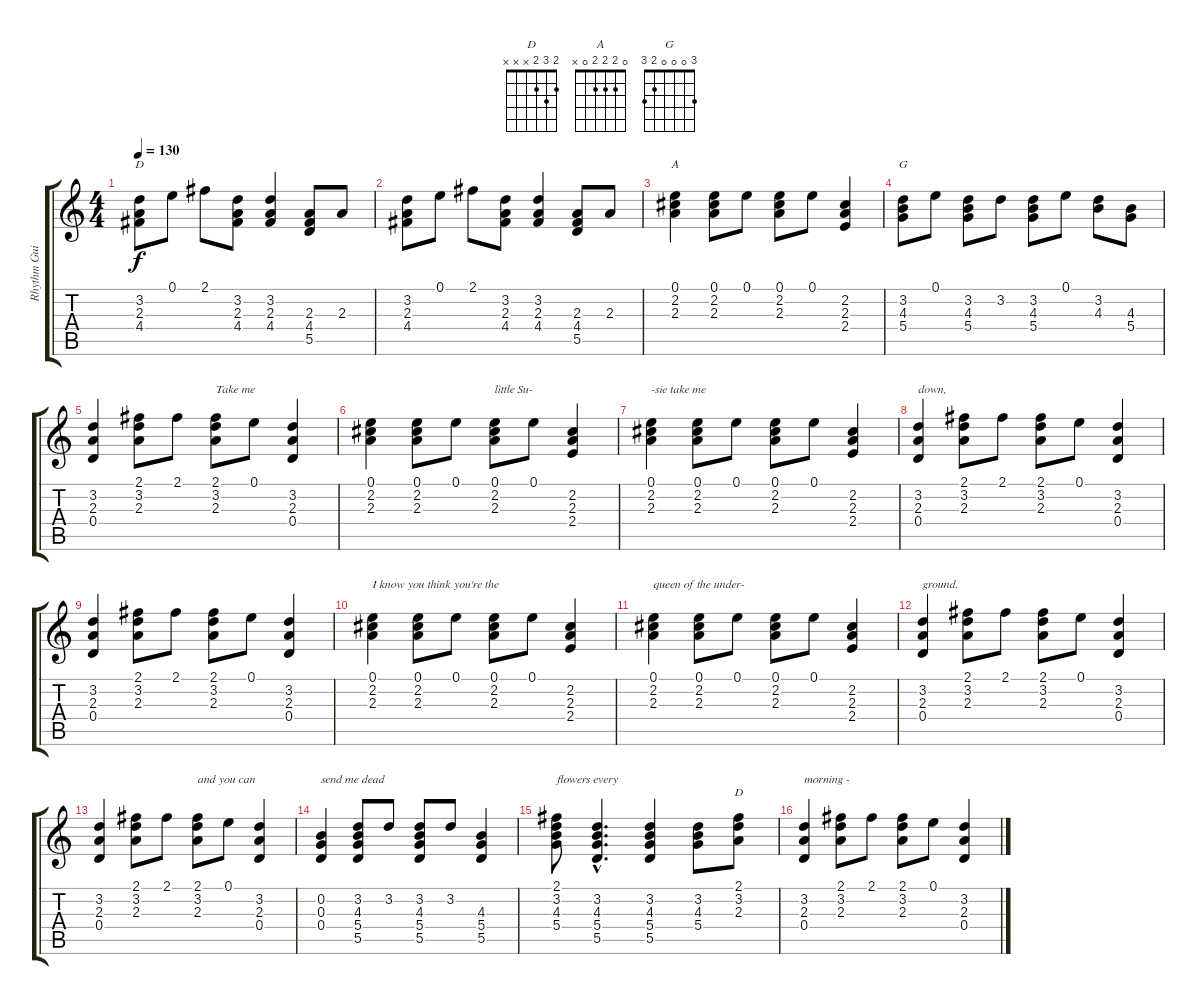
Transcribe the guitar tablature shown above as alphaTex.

\track ("Rhythm Guitar" "Rhythm Gui") {instrument acousticguitarsteel}
\staff {score tabs}
\tuning (E4 B3 G3 D3 A2 E2) {hide}
\chord ("D" 2 3 2 0 x x)
\chord ("A" 0 2 2 2 0 x)
\chord ("G" 3 0 0 0 2 3)
\chord ("D" 2 3 2 x x x)
\ts (4 4)
\tempo 130
\clef g2
\ks c
(3.2 2.3 4.4).8{ch "D" dy f} 0.1.8 2.1.8 (3.2 2.3 4.4).8 (3.2 2.3 4.4).4 (2.3 4.4 5.5).8 2.3.8 |
(3.2 2.3 4.4).8 0.1.8 2.1.8 (3.2 2.3 4.4).8 (3.2 2.3 4.4).4 (2.3 4.4 5.5).8 2.3.8 |
(0.1 2.2 2.3).4{ch "A"} (0.1 2.2 2.3).8 0.1.8 (0.1 2.2 2.3).8 0.1.8 (2.2 2.3 2.4).4 |
(3.2 4.3 5.4).8{ch "G"} 0.1.8 (3.2 4.3 5.4).8 3.2.8 (3.2 4.3 5.4).8 0.1.8 (3.2 4.3).8 (4.3 5.4).8 |
(3.2 2.3 0.4).4 (2.1 3.2 2.3).8 2.1.8 (2.1 3.2 2.3).8{txt "Take me "} 0.1.8 (3.2 2.3 0.4).4 |
(0.1 2.2 2.3).4 (0.1 2.2 2.3).8 0.1.8 (0.1 2.2 2.3).8{txt "little Su-"} 0.1.8 (2.2 2.3 2.4).4 |
(0.1 2.2 2.3).4{txt "-sie take me"} (0.1 2.2 2.3).8 0.1.8 (0.1 2.2 2.3).8 0.1.8 (2.2 2.3 2.4).4 |
(3.2 2.3 0.4).4{txt "down,"} (2.1 3.2 2.3).8 2.1.8 (2.1 3.2 2.3).8 0.1.8 (3.2 2.3 0.4).4 |
(3.2 2.3 0.4).4 (2.1 3.2 2.3).8 2.1.8 (2.1 3.2 2.3).8 0.1.8 (3.2 2.3 0.4).4 |
(0.1 2.2 2.3).4{txt "I know you think you're the "} (0.1 2.2 2.3).8 0.1.8 (0.1 2.2 2.3).8 0.1.8 (2.2 2.3 2.4).4 |
(0.1 2.2 2.3).4{txt "queen of the under-"} (0.1 2.2 2.3).8 0.1.8 (0.1 2.2 2.3).8 0.1.8 (2.2 2.3 2.4).4 |
(3.2 2.3 0.4).4{txt "ground."} (2.1 3.2 2.3).8 2.1.8 (2.1 3.2 2.3).8 0.1.8 (3.2 2.3 0.4).4 |
(3.2 2.3 0.4).4 (2.1 3.2 2.3).8 2.1.8 (2.1 3.2 2.3).8{txt "and you can"} 0.1.8 (3.2 2.3 0.4).4 |
(0.2 0.3 0.4).4{txt "send me dead"} (3.2 4.3 5.4 5.5).8 3.2.8 (3.2 4.3 5.4 5.5).8 3.2.8 (4.3 5.4 5.5).4 |
(2.1 3.2 4.3 5.4).8{txt "flowers every "} (3.2{hac} 4.3{hac} 5.4{hac} 5.5{hac}).4{d} (3.2 4.3 5.4 5.5).4 (3.2 4.3 5.4).8 (2.1 3.2 2.3).8{ch "D"} |
(3.2 2.3 0.4).4{txt "morning -"} (2.1 3.2 2.3).8 2.1.8 (2.1 3.2 2.3).8 0.1.8 (3.2 2.3 0.4).4
